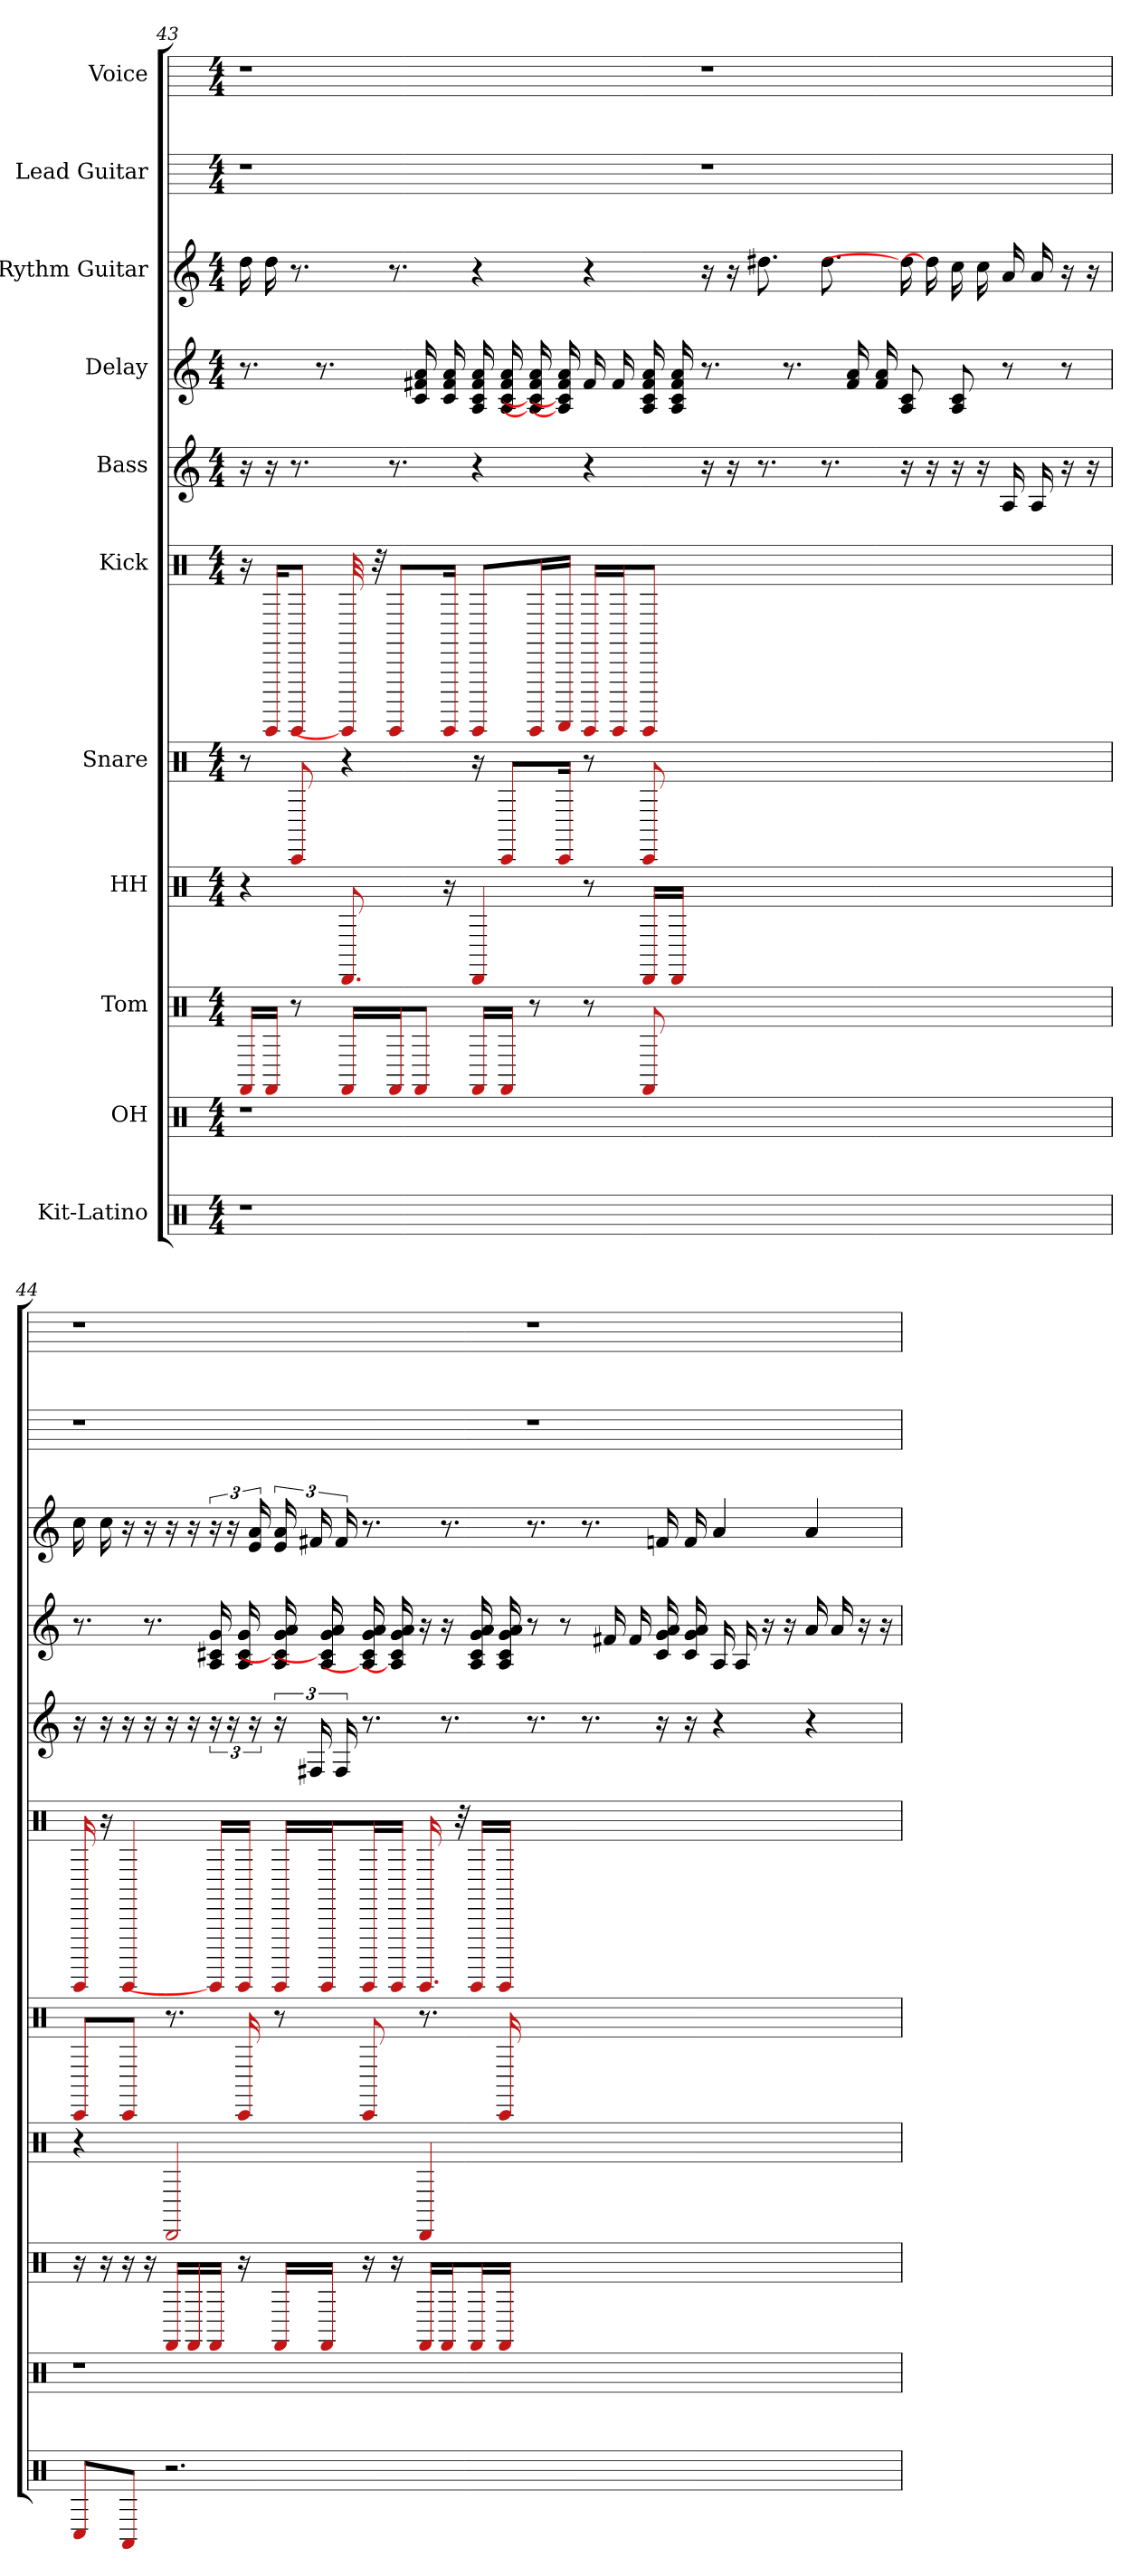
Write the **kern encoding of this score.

**kern	**kern	**kern	**kern	**kern	**kern	**kern	**kern	**kern	**kern	**kern
*part11	*part10	*part9	*part8	*part7	*part6	*part5	*part4	*part3	*part2	*part1
*staff11	*staff10	*staff9	*staff8	*staff7	*staff6	*staff5	*staff4	*staff3	*staff2	*staff1
*I"Kit-Latino	*I"OH	*I"Tom	*I"HH	*I"Snare	*I"Kick	*I"Bass	*I"Delay	*I"Rythm Guitar	*I"Lead Guitar	*I"Voice
*clefX	*clefX	*clefX	*clefX	*clefX	*clefX	*	*	*	*	*
*k[]	*k[]	*k[]	*k[]	*k[]	*k[]	*k[]	*k[]	*k[]	*k[]	*k[]
*M4/4	*M4/4	*M4/4	*M4/4	*M4/4	*M4/4	*M4/4	*M4/4	*M4/4	*M4/4	*M4/4
=43	=43	=43	=43	=43	=43	=43	=43	=43	=43	=43
1r	1r	16FF#/LL	4r	8r	16r	16r	8.r	16dd	1r	1r
.	.	16FF#/JJ	.	.	16CCCC#/KL	16r	.	16dd	.	.
.	.	8r	.	8CC	8CCCC#/J	8.r	.	8.r	.	.
.	.	.	.	.	.	.	8.r	.	.	.
.	.	16FF#/LL	8.DD	4r	32CCCC#]	.	.	.	.	.
.	.	.	.	.	32r	.	.	.	.	.
.	.	16FF#/J	.	.	8CCCC/L	8.r	.	8.r	.	.
.	.	8FF#/J	.	.	.	.	16f# 16c 16a	.	.	.
.	.	.	16r	.	16CCCC/Jk	.	16f# 16c 16a	.	.	.
.	.	16FF#/LL	4DD	16r	8CCCC/L	4r	16c 16A 16f# 16a	4r	.	.
.	.	16FF#/JJ	.	8CC/L	.	.	16c 16A 16f# 16a	.	.	.
.	.	8r	.	.	16CCCC/L	.	16A] 16c] 16f# 16a	.	.	.
.	.	.	.	16CC/Jk	16DDDD/JJ	.	16A] 16c] 16f# 16a	.	.	.
.	.	8r	8r	8r	16CCCC#/LL	4r	16f#	4r	.	.
.	.	.	.	.	16CCCC/J	.	16f#	.	.	.
.	.	8FF#	16DD/LL	8CC	8CCCC#/J	.	16A 16c 16f# 16a	.	.	.
.	.	.	16DD/JJ	.	.	.	16A 16c 16f# 16a	.	.	.
1ryy	1ryy	1ryy	1ryy	1ryy	1ryy	16r	8.r	16r	1r	1r
.	.	.	.	.	.	16r	.	16r	.	.
.	.	.	.	.	.	8.r	.	8.dd#	.	.
.	.	.	.	.	.	.	8.r	.	.	.
.	.	.	.	.	.	8.r	.	8.dd#	.	.
.	.	.	.	.	.	.	16a 16f#	.	.	.
.	.	.	.	.	.	.	16a 16f#	.	.	.
.	.	.	.	.	.	16r	8A 8c	16dd#]	.	.
.	.	.	.	.	.	16r	.	16dd#]	.	.
.	.	.	.	.	.	16r	8A 8c	16cc	.	.
.	.	.	.	.	.	16r	.	16cc	.	.
.	.	.	.	.	.	16A	8r	16a	.	.
.	.	.	.	.	.	16A	.	16a	.	.
.	.	.	.	.	.	16r	8r	16r	.	.
.	.	.	.	.	.	16r	.	16r	.	.
=44	=44	=44	=44	=44	=44	=44	=44	=44	=44	=44
8C#/L	1r	16r	4r	8CC/L	16CCCC	16r	8.r	16cc	1r	1r
.	.	16r	.	.	16r	16r	.	16cc	.	.
8AA#/J	.	16r	.	8CC/J	4CCCC	16r	.	16r	.	.
.	.	16r	.	.	.	16r	8.r	16r	.	.
2.r	.	16FF#/LL	2DD	8.r	.	16r	.	16r	.	.
.	.	16FF#/	.	.	.	16r	.	16r	.	.
.	.	16FF#/JJ	.	.	16CCCC/LL]	24r	16c# 16A 16g	24r	.	.
.	.	.	.	.	.	24r	.	24r	.	.
.	.	16r	.	16CC	16CCCC#/JJ	.	16c# 16A 16g	.	.	.
.	.	.	.	.	.	24r	.	24a 24e	.	.
.	.	16FF#/LL	.	8r	16CCCC/LL	24r	16a 16g 16c#] 16A	24a 24e	.	.
.	.	.	.	.	.	24F#	.	24f#	.	.
.	.	16FF#/JJ	.	.	16CCCC/J	.	16a 16g 16c#] 16A	.	.	.
.	.	.	.	.	.	24F#	.	24f#	.	.
.	.	16r	.	8CC	16CCCC/L	8.r	16A] 16c# 16g 16a	8.r	.	.
.	.	16r	.	.	16CCCC/JJ	.	16A] 16c# 16g 16a	.	.	.
.	.	16FF#/LL	4DD	8.r	16.CCCC	.	16r	.	.	.
.	.	16FF#/J	.	.	.	8.r	16r	8.r	.	.
.	.	.	.	.	32r	.	.	.	.	.
.	.	16FF#/L	.	.	16CCCC/LL	.	16A 16c# 16g 16a	.	.	.
.	.	16FF#/JJ	.	16CC	16CCCC/JJ	.	16A 16c# 16g 16a	.	.	.
1ryy	1ryy	1ryy	1ryy	1ryy	1ryy	8.r	8r	8.r	1r	1r
.	.	.	.	.	.	.	8r	.	.	.
.	.	.	.	.	.	8.r	.	8.r	.	.
.	.	.	.	.	.	.	16f#	.	.	.
.	.	.	.	.	.	.	16f#	.	.	.
.	.	.	.	.	.	16r	16c# 16a 16g	16f	.	.
.	.	.	.	.	.	16r	16c# 16a 16g	16f	.	.
.	.	.	.	.	.	4r	16A	4a	.	.
.	.	.	.	.	.	.	16A	.	.	.
.	.	.	.	.	.	.	16r	.	.	.
.	.	.	.	.	.	.	16r	.	.	.
.	.	.	.	.	.	4r	16a	4a	.	.
.	.	.	.	.	.	.	16a	.	.	.
.	.	.	.	.	.	.	16r	.	.	.
.	.	.	.	.	.	.	16r	.	.	.
=	=	=	=	=	=	=	=	=	=	=
*-	*-	*-	*-	*-	*-	*-	*-	*-	*-	*-
